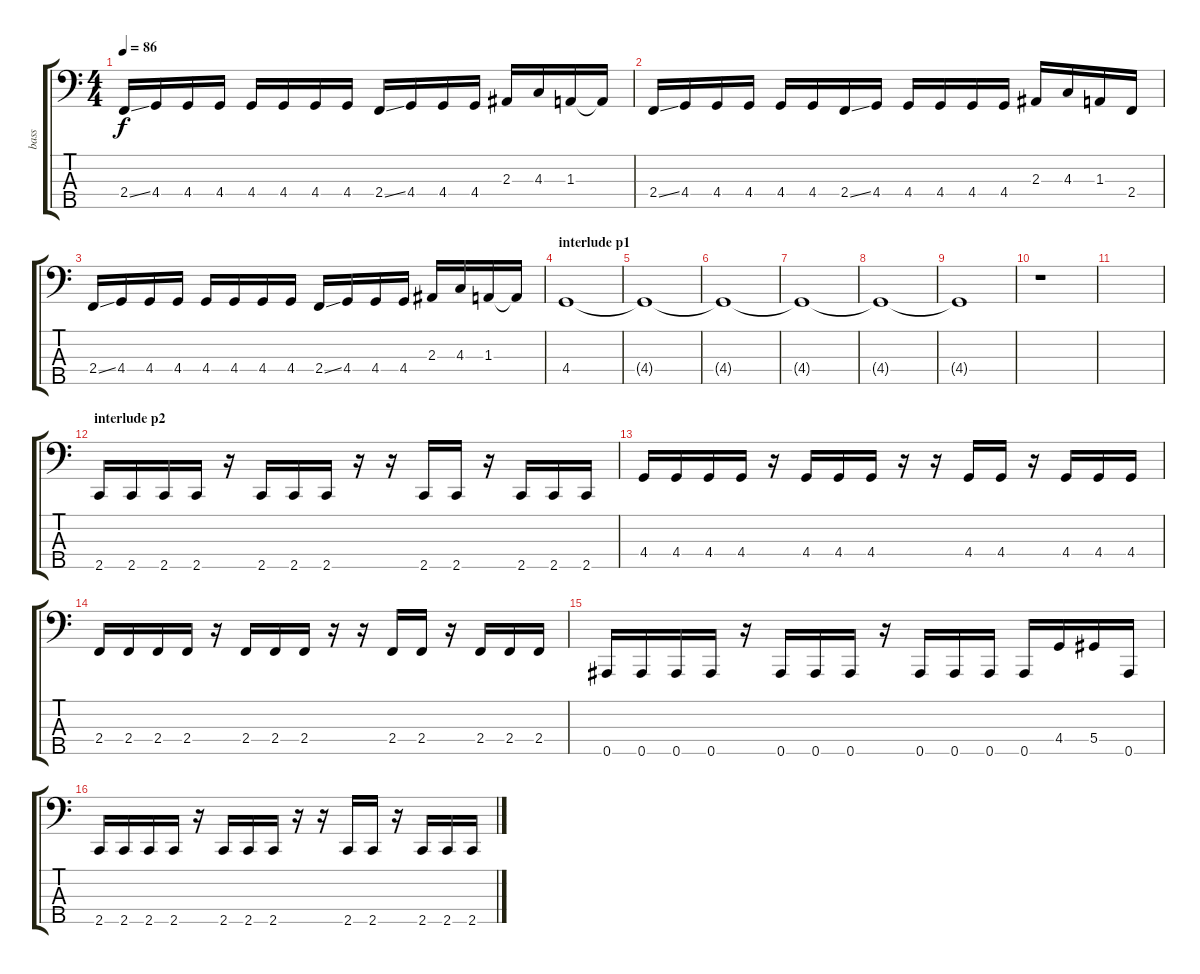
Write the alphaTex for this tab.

\track ("bass" "bass") {instrument electricbassfinger}
\staff {score tabs}
\tuning (Gb2 Db2 Ab1 Eb1 Bb0) {hide}
\ts (4 4)
\tempo 86
\clef f4
\ks c
2.4{ss}.16{dy f} 4.4.16 4.4.16 4.4.16 4.4.16 4.4.16 4.4.16 4.4.16 2.4{ss}.16 4.4.16 4.4.16 4.4.16 2.3.16 4.3.16 1.3.16 1.3{t}.16 |
2.4{ss}.16 4.4.16 4.4.16 4.4.16 4.4.16 4.4.16 2.4{ss}.16 4.4.16 4.4.16 4.4.16 4.4.16 4.4.16 2.3.16 4.3.16 1.3.16 2.4.16 |
2.4{ss}.16 4.4.16 4.4.16 4.4.16 4.4.16 4.4.16 4.4.16 4.4.16 2.4{ss}.16 4.4.16 4.4.16 4.4.16 2.3.16 4.3.16 1.3.16 1.3{t}.16 |
\section ("" "interlude p1")
4.4.1 |
4.4{t}.1 |
4.4{t}.1 |
4.4{t}.1 |
4.4{t}.1 |
4.4{t}.1 |
r.1 |
|
\section ("" "interlude p2")
2.5.16 2.5.16 2.5.16 2.5.16 r.16 2.5.16 2.5.16 2.5.16 r.16 r.16 2.5.16 2.5.16 r.16 2.5.16 2.5.16 2.5.16 |
4.4.16 4.4.16 4.4.16 4.4.16 r.16 4.4.16 4.4.16 4.4.16 r.16 r.16 4.4.16 4.4.16 r.16 4.4.16 4.4.16 4.4.16 |
2.4.16 2.4.16 2.4.16 2.4.16 r.16 2.4.16 2.4.16 2.4.16 r.16 r.16 2.4.16 2.4.16 r.16 2.4.16 2.4.16 2.4.16 |
0.5.16 0.5.16 0.5.16 0.5.16 r.16 0.5.16 0.5.16 0.5.16 r.16 0.5.16 0.5.16 0.5.16 0.5.16 4.4.16 5.4.16 0.5.16 |
2.5.16 2.5.16 2.5.16 2.5.16 r.16 2.5.16 2.5.16 2.5.16 r.16 r.16 2.5.16 2.5.16 r.16 2.5.16 2.5.16 2.5.16
